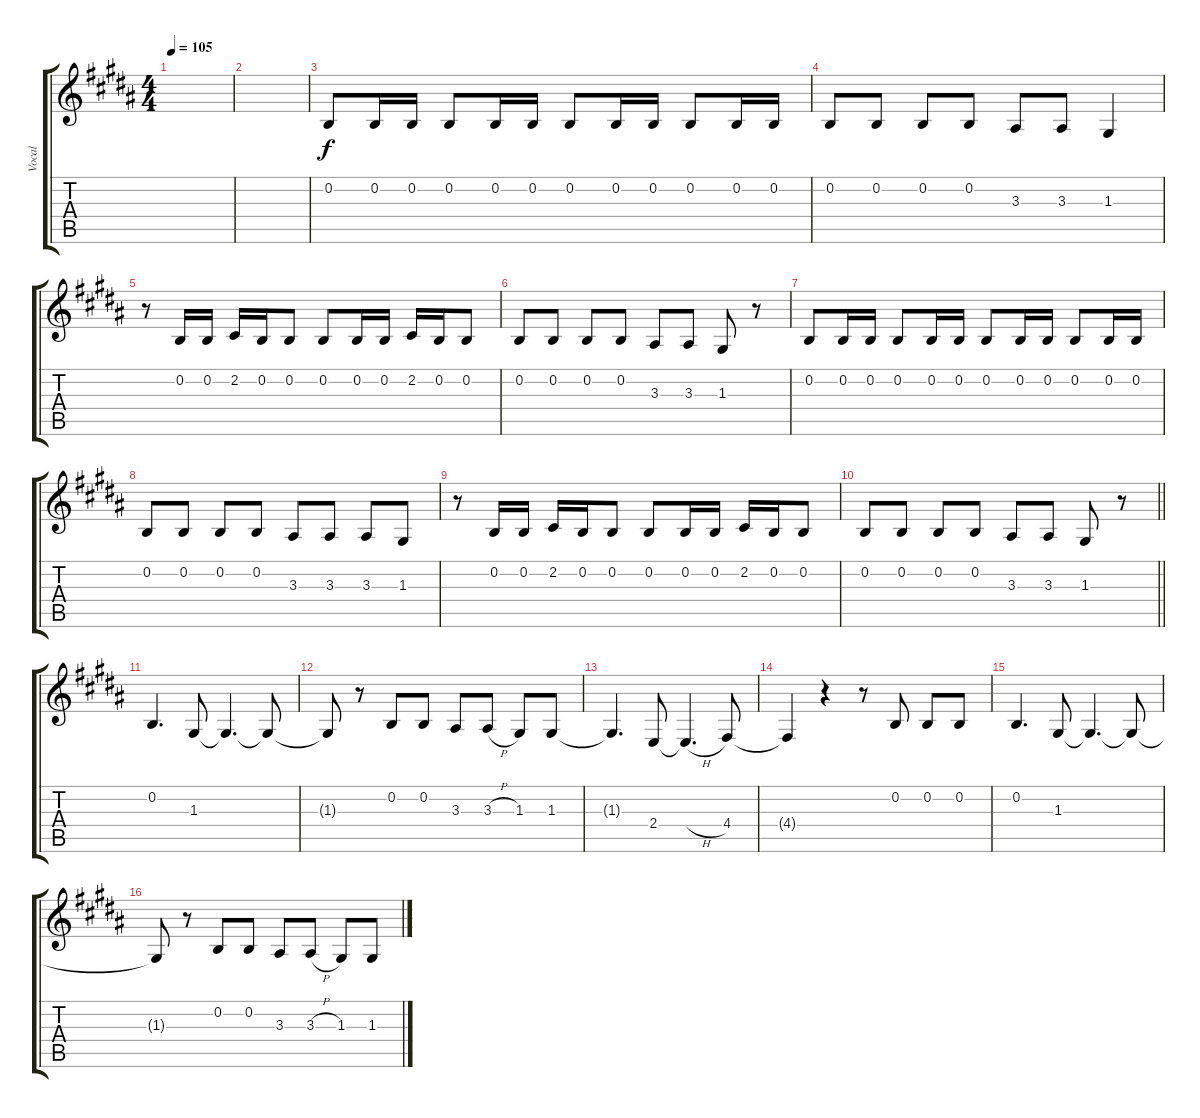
\track ("Vocal" "Vocal") {instrument lead8bassandlead}
\staff {score tabs}
\tuning (E4 B3 G3 D3 A2 E2) {hide}
\ts (4 4)
\tempo 105
\clef g2
\ks b
|
|
0.2.8 0.2.16 0.2.16 0.2.8 0.2.16 0.2.16 0.2.8 0.2.16 0.2.16 0.2.8 0.2.16 0.2.16 |
0.2.8 0.2.8 0.2.8 0.2.8 3.3.8 3.3.8 1.3.4 |
r.8 0.2.16 0.2.16 2.2.16 0.2.16 0.2.8 0.2.8 0.2.16 0.2.16 2.2.16 0.2.16 0.2.8 |
0.2.8 0.2.8 0.2.8 0.2.8 3.3.8 3.3.8 1.3.8 r.8 |
0.2.8 0.2.16 0.2.16 0.2.8 0.2.16 0.2.16 0.2.8 0.2.16 0.2.16 0.2.8 0.2.16 0.2.16 |
0.2.8 0.2.8 0.2.8 0.2.8 3.3.8 3.3.8 3.3.8 1.3.8 |
r.8 0.2.16 0.2.16 2.2.16 0.2.16 0.2.8 0.2.8 0.2.16 0.2.16 2.2.16 0.2.16 0.2.8 |
\barLineRight lightlight
0.2.8 0.2.8 0.2.8 0.2.8 3.3.8 3.3.8 1.3.8 r.8 |
0.2.4{d} 1.3.8 1.3{t}.4{d} 1.3{t}.8 |
1.3{t}.8 r.8 0.2.8 0.2.8 3.3.8 3.3{h}.8 1.3.8 1.3.8 |
1.3{t}.4{d} 2.4.8 2.4{h t}.4{d} 4.4.8 |
4.4{t}.4 r.4 r.8 0.2.8 0.2.8 0.2.8 |
0.2.4{d} 1.3.8 1.3{t}.4{d} 1.3{t}.8 |
1.3{t}.8 r.8 0.2.8 0.2.8 3.3.8 3.3{h}.8 1.3.8 1.3.8
